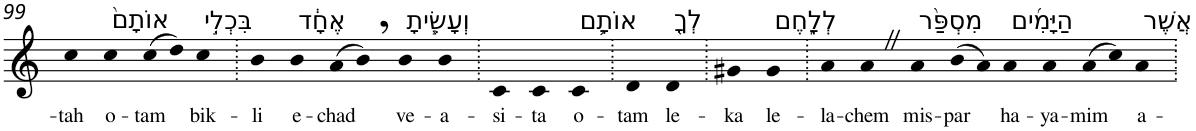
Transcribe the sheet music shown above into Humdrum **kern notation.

**kern	**text
*part1	*part1
*staff1	*staff1
*I"Piano	*
*I'Pno	*
!!LO:PB:g=z
*clefG2	*
*k[]	*
=99	=99
!	!LO:LY:b
4cc	-tah
!LO:TX:a:t=אוֹתָם֙	!
!	!LO:LY:b
4cc	o-
!	!LO:LY:b
(>8cc	-tam
8dd)	.
!LO:TX:a:t=בִּכְלִ֣י	!
!	!LO:LY:b
4cc	bik-
=100.	=100.
!	!LO:LY:b
4b	-li
!LO:TX:a:t=אֶחָ֔ד	!
!	!LO:LY:b
4b	e-
!	!LO:LY:b
(>8a	-chad
8b,)	.
!LO:TX:a:t=וְעָשִׂ֧יתָ	!
!	!LO:LY:b
4b	ve-
!	!LO:LY:b
4b	-a-
=101.	=101.
!	!LO:LY:b
4c	-si-
!	!LO:LY:b
4c	-ta
!LO:TX:a:t=אוֹתָ֛ם	!
!	!LO:LY:b
4c	o-
=102.	=102.
!	!LO:LY:b
4d	-tam
!LO:TX:a:t=לְךָ֖	!
!	!LO:LY:b
4d	le-
=103.	=103.
!	!LO:LY:b
4g#X	-ka
!LO:TX:a:t=לְלָ֑חֶם	!
!	!LO:LY:b
4g#	le-
=104.	=104.
!	!LO:LY:b
4a	-la-
!	!LO:LY:b
4aZ	-chem
!LO:TX:a:t=מִסְפַּ֨ר	!
!	!LO:LY:b
4a	mis-
!	!LO:LY:b
(>8b	-par
8a)	.
!LO:TX:a:t=הַיָּמִ֜ים	!
!	!LO:LY:b
4a	ha-
!	!LO:LY:b
4a	-ya-
!	!LO:LY:b
(>8a	-mim
8cc)	.
!LO:TX:a:t=אֲשֶׁר	!
!	!LO:LY:b
4a	a-
=.	=.
*-	*-
